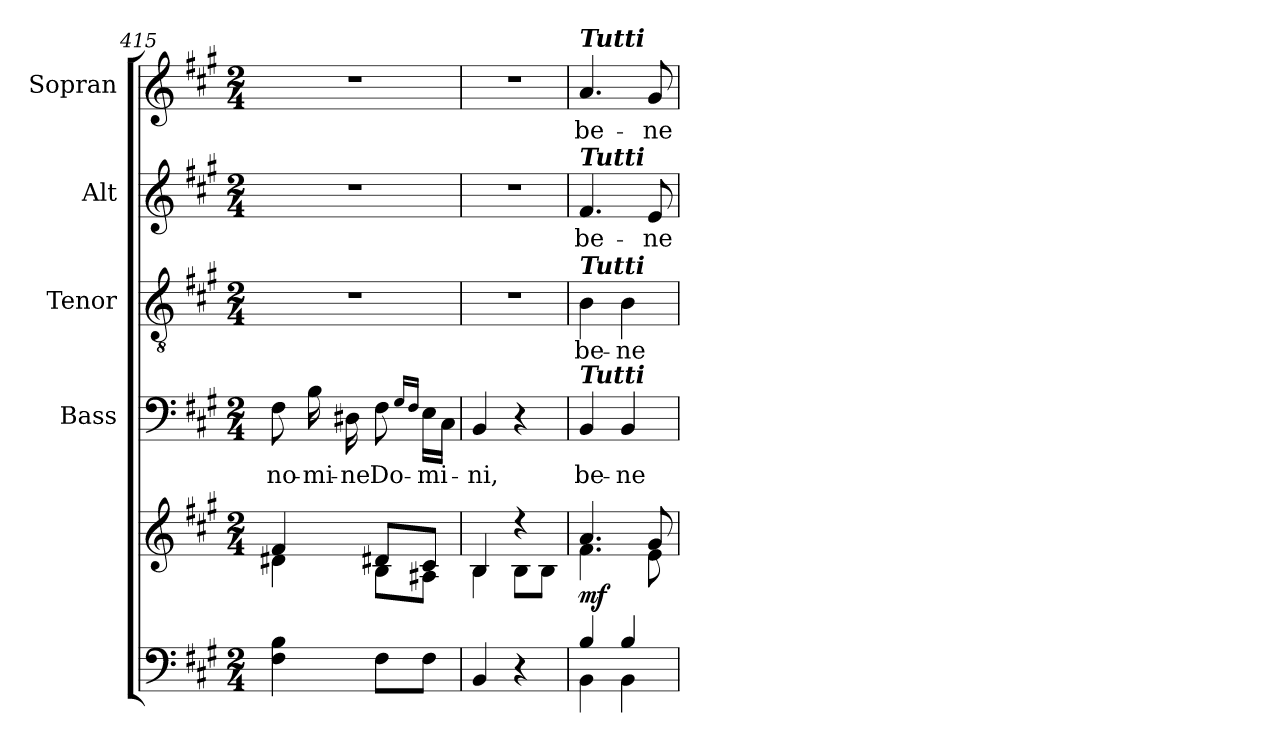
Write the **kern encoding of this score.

**kern	**kern	**dynam	**kern	**text	**kern	**text	**kern	**text	**kern	**text
*part5	*part5	*part5	*part4	*part4	*part3	*part3	*part2	*part2	*part1	*part1
*staff6	*staff5	*staff5/6	*staff4	*staff4	*staff3	*staff3	*staff2	*staff2	*staff1	*staff1
*	*	*	*I"Bass	*	*I"Tenor	*	*I"Alt	*	*I"Sopran	*
*	*	*	*I'B.	*	*I'T.	*	*I'A.	*	*I'S.	*
!!LO:PB:g=z
*clefF4	*clefG2	*	*clefF4	*	*clefGv2	*	*clefG2	*	*clefG2	*
*k[f#c#g#]	*k[f#c#g#]	*	*k[f#c#g#]	*	*k[f#c#g#]	*	*k[f#c#g#]	*	*k[f#c#g#]	*
*A:	*A:	*	*A:	*	*A:	*	*A:	*	*A:	*
*M2/4	*M2/4	*	*M2/4	*	*M2/4	*	*M2/4	*	*M2/4	*
=415	=415	=415	=415	=415	=415	=415	=415	=415	=415	=415
*	*^	*	*	*	*	*	*	*	*	*
!	!	!	!	!	!LO:LY:b	!	!	!	!	!	!
4F#\ 4B\	4f#/	4d#X\	.	8F#\	no-	2r	.	2r	.	2r	.
!	!	!	!	!	!LO:LY:b	!	!	!	!	!	!
.	.	.	.	16B\	-mi-	.	.	.	.	.	.
!	!	!	!	!	!LO:LY:b	!	!	!	!	!	!
.	.	.	.	16D#X\	-ne	.	.	.	.	.	.
!	!	!	!	!	!LO:LY:b	!	!	!	!	!	!
8F#\L	8d#X/L	8B\L	.	8F#\	Do-	.	.	.	.	.	.
.	.	.	.	16qG#/LL	.	.	.	.	.	.	.
.	.	.	.	16qF#/JJ	.	.	.	.	.	.	.
!	!	!	!	!	!LO:LY:b	!	!	!	!	!	!
8F#\J	8c#/J	8A#X\J	.	16E\LL	-mi-	.	.	.	.	.	.
.	.	.	.	16C#\JJ	.	.	.	.	.	.	.
=416	=416	=416	=416	=416	=416	=416	=416	=416	=416	=416	=416
!	!	!	!	!	!LO:LY:b	!	!	!	!	!	!
4BB/	4B/	4B\	.	4BB/	-ni,	2r	.	2r	.	2r	.
4r	4r	8B\L	.	4r	.	.	.	.	.	.	.
.	.	8B\J	.	.	.	.	.	.	.	.	.
=417	=417	=417	=417	=417	=417	=417	=417	=417	=417	=417	=417
*^	*	*	*	*	*	*	*	*	*	*	*
!	!	!	!	!	!	!	!	!	!	!	!LO:TX:a:Bi:t=Tutti	!
!	!	!	!	!	!	!	!	!	!LO:TX:a:Bi:t=Tutti	!	!	!
!	!	!	!	!	!	!	!LO:TX:a:Bi:t=Tutti	!	!	!	!	!
!	!	!	!	!	!LO:TX:a:Bi:t=Tutti	!	!	!	!	!	!	!
!	!	!	!	!LO:DY:b	!	!LO:LY:b	!	!LO:LY:b	!	!LO:LY:b	!	!LO:LY:b
4B/	4BB\	4.a/	4.f#\	mf	4BB/	be-	4B\	be-	4.f#/	be-	4.a/	be-
!	!	!	!	!	!	!LO:LY:b	!	!LO:LY:b	!	!	!	!
4B/	4BB\	.	.	.	4BB/	-ne-	4B\	-ne-	.	.	.	.
!	!	!	!	!	!	!	!	!	!	!LO:LY:b	!	!LO:LY:b
.	.	8g#/	8e\	.	.	.	.	.	8e/	-ne-	8g#/	-ne-
*v	*v	*	*	*	*	*	*	*	*	*	*	*
*	*v	*v	*	*	*	*	*	*	*	*	*
=	=	=	=	=	=	=	=	=	=	=
*-	*-	*-	*-	*-	*-	*-	*-	*-	*-	*-
